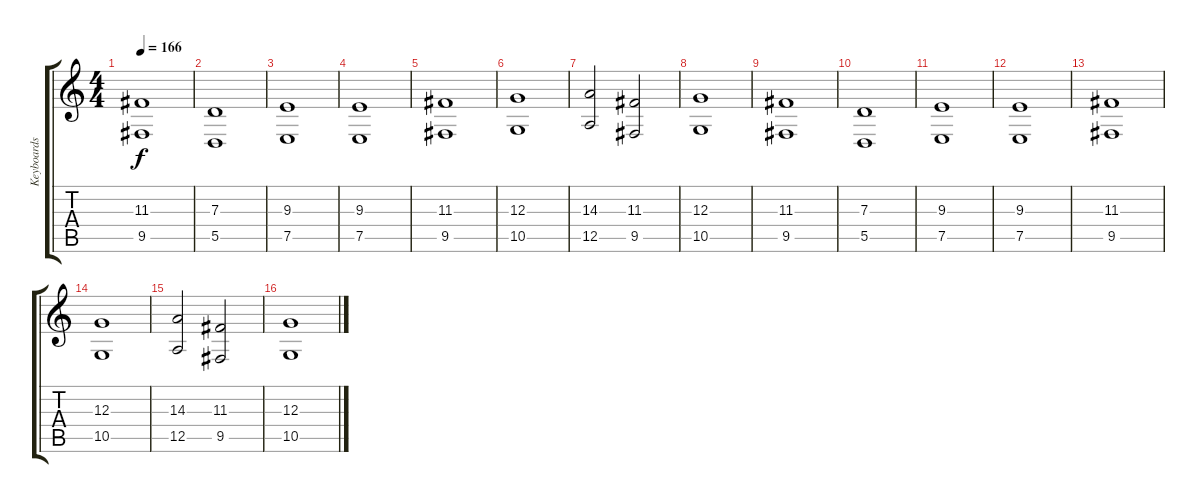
\track ("Keyboards" "Keyboards") {instrument voiceoohs}
\staff {score tabs}
\tuning (E4 B3 G3 D3 A2 E2) {hide}
\ts (4 4)
\tempo 166
\clef g2
\ks c
(11.3 9.5).1{dy f} |
(7.3 5.5).1 |
(9.3 7.5).1 |
(9.3 7.5).1 |
(11.3 9.5).1 |
(12.3 10.5).1 |
(14.3 12.5).2 (11.3 9.5).2 |
(12.3 10.5).1 |
(11.3 9.5).1 |
(7.3 5.5).1 |
(9.3 7.5).1 |
(9.3 7.5).1 |
(11.3 9.5).1 |
(12.3 10.5).1 |
(14.3 12.5).2 (11.3 9.5).2 |
(12.3 10.5).1
